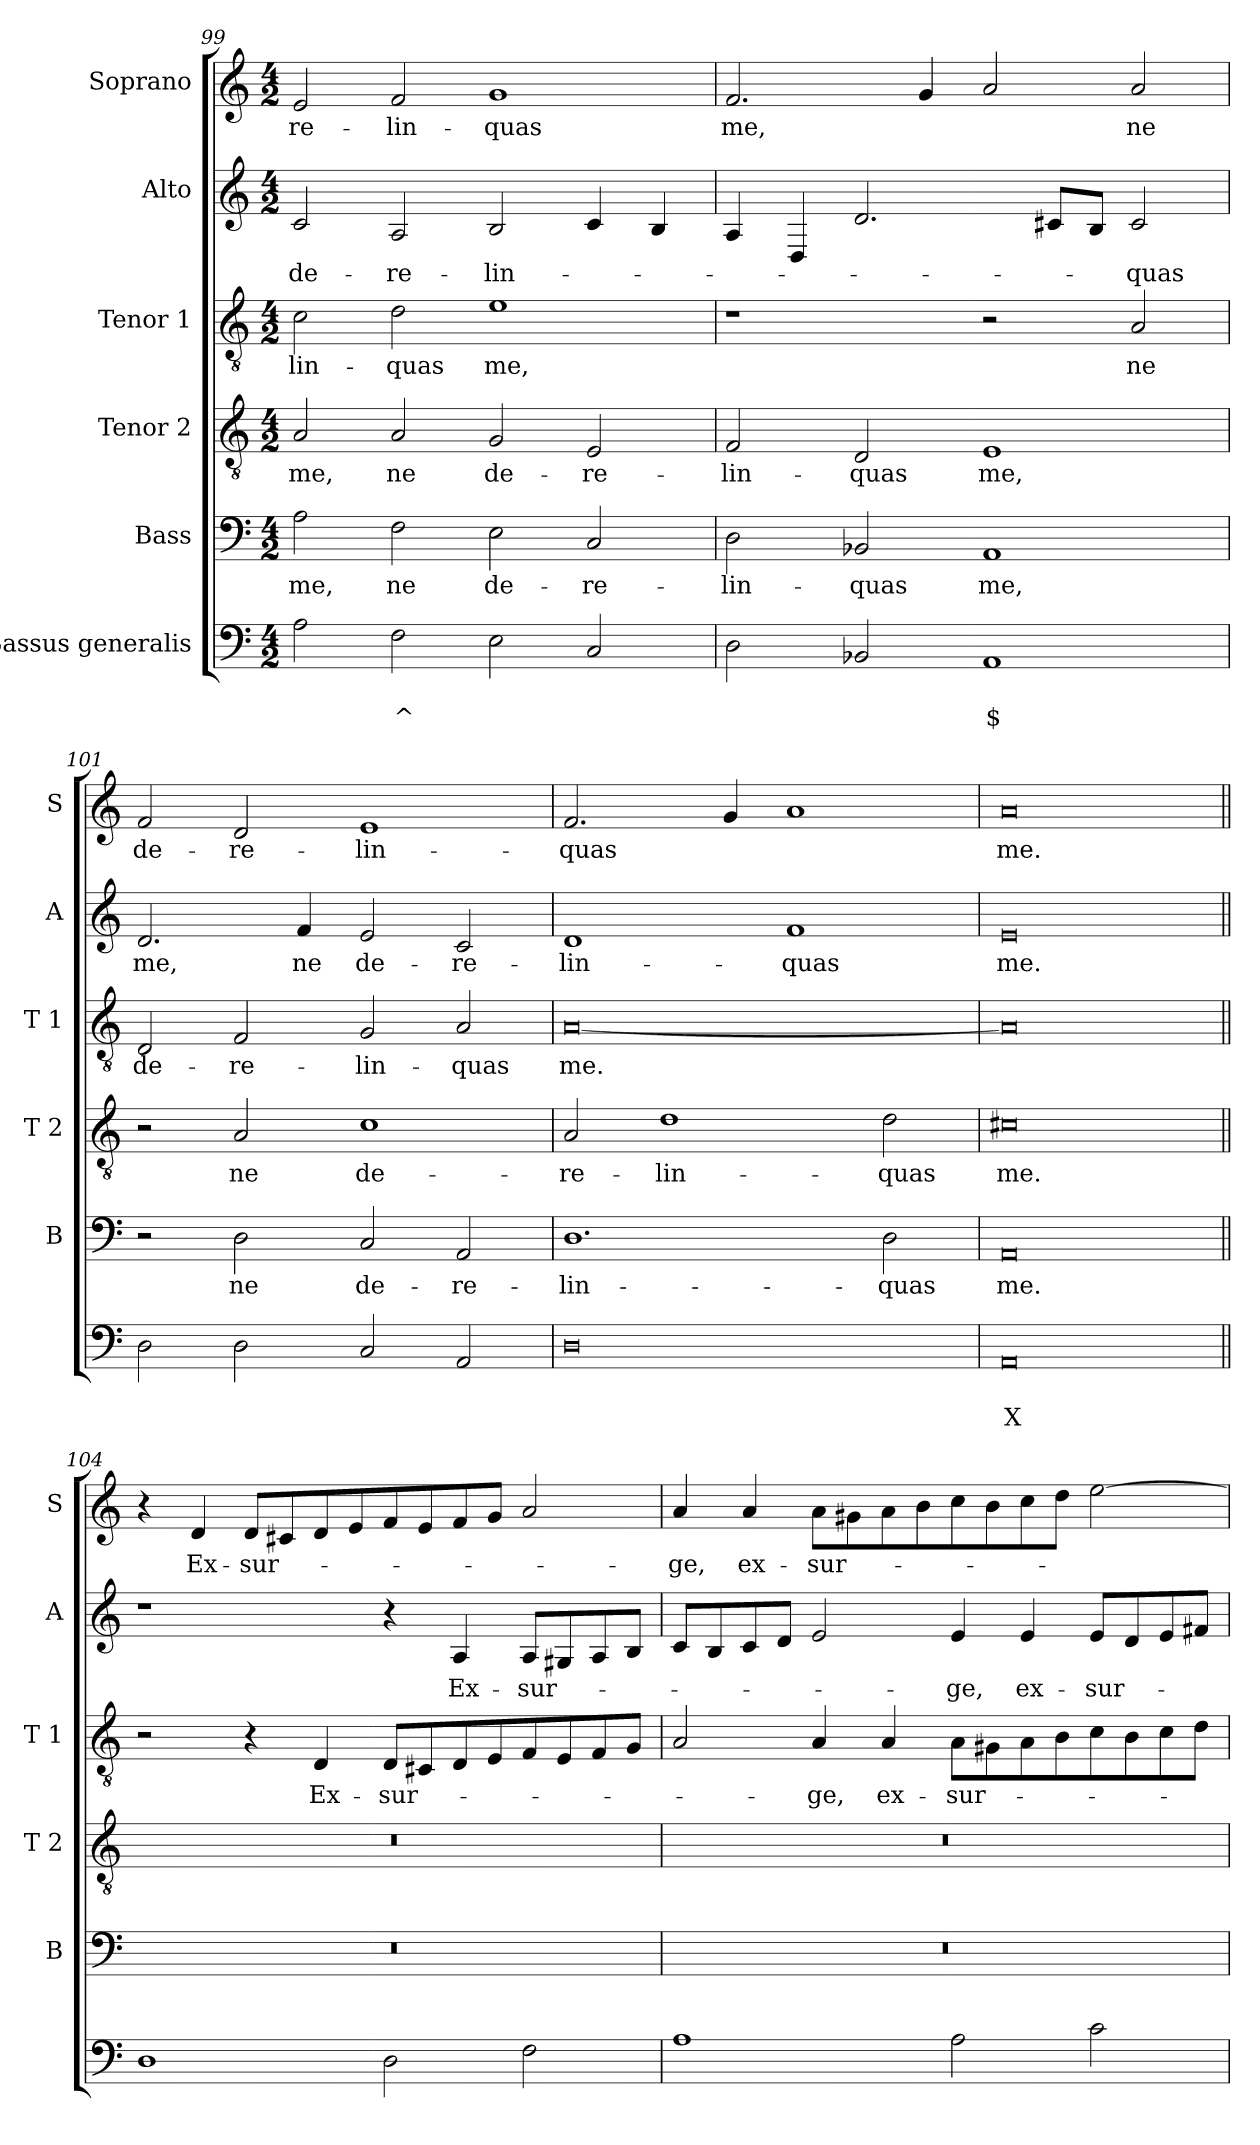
**kern	**text	**text	**kern	**text	**kern	**text	**kern	**text	**kern	**text	**kern	**text
*part6	*part6	*part6	*part5	*part5	*part4	*part4	*part3	*part3	*part2	*part2	*part1	*part1
*staff6	*staff6	*staff6	*staff5	*staff5	*staff4	*staff4	*staff3	*staff3	*staff2	*staff2	*staff1	*staff1
*I"Bassus generalis	*	*	*I"Bass	*	*I"Tenor 2	*	*I"Tenor 1	*	*I"Alto	*	*I"Soprano	*
*	*	*	*I'B	*	*I'T 2	*	*I'T 1	*	*I'A	*	*I'S	*
*clefF4	*	*	*clefF4	*	*clefGv2	*	*clefGv2	*	*clefG2	*	*clefG2	*
*k[]	*	*	*k[]	*	*k[]	*	*k[]	*	*k[]	*	*k[]	*
*C:	*	*	*C:	*	*C:	*	*C:	*	*C:	*	*C:	*
*M4/2	*	*	*M4/2	*	*M4/2	*	*M4/2	*	*M4/2	*	*M4/2	*
=99	=99	=99	=99	=99	=99	=99	=99	=99	=99	=99	=99	=99
!	!	!	!	!LO:LY:b	!	!LO:LY:b	!	!LO:LY:b	!	!LO:LY:b	!	!LO:LY:b
2A\	.	.	2A\	me,	2A/	me,	2c\	-lin-	2c/	de-	2e/	-re-
!	!	!LO:LY:b	!	!LO:LY:b	!	!LO:LY:b	!	!LO:LY:b	!	!LO:LY:b	!	!LO:LY:b
2F\	.	^	2F\	ne	2A/	ne	2d\	-quas	2A/	-re-	2f/	-lin-
!	!	!	!	!LO:LY:b	!	!LO:LY:b	!	!LO:LY:b	!	!LO:LY:b	!	!LO:LY:b
2E\	.	.	2E\	de-	2G/	de-	1e	me,	2B/	-lin-	1g	-quas
!	!	!	!	!LO:LY:b	!	!LO:LY:b	!	!	!	!	!	!
2C/	.	.	2C/	-re-	2E/	-re-	.	.	4c/	.	.	.
.	.	.	.	.	.	.	.	.	4B/	.	.	.
=100	=100	=100	=100	=100	=100	=100	=100	=100	=100	=100	=100	=100
*^	*	*	*	*	*	*	*	*	*	*	*	*
!	!	!	!	!	!LO:LY:b	!	!LO:LY:b	!	!	!	!	!	!LO:LY:b
2D\	1ryy	.	.	2D\	-lin-	2F/	-lin-	1r	.	4A/	.	2.f/	me,
.	.	.	.	.	.	.	.	.	.	4D/	.	.	.
!	!	!	!	!	!LO:LY:b	!	!LO:LY:b	!	!	!	!	!	!
2BB-X/	.	.	.	2BB-X/	-quas	2D/	-quas	.	.	2.d/	.	.	.
.	.	.	.	.	.	.	.	.	.	.	.	4g/	.
!	!	!	!LO:LY:b	!	!LO:LY:b	!	!LO:LY:b	!	!	!	!	!	!
1AA	2ryy	.	$	1AA	me,	1E	me,	2r	.	.	.	2a/	.
.	.	.	.	.	.	.	.	.	.	8c#X/L	.	.	.
.	.	.	.	.	.	.	.	.	.	8B/J	.	.	.
!	!	!	!LO:LY:b	!	!	!	!	!	!LO:LY:b	!	!LO:LY:b	!	!LO:LY:b
.	2ryy	.	X	.	.	.	.	2A/	ne	2c#/	-quas	2a/	ne
=101	=101	=101	=101	=101	=101	=101	=101	=101	=101	=101	=101	=101	=101
!	!	!	!	!	!	!	!	!	!LO:LY:b	!	!LO:LY:b	!	!LO:LY:b
*v	*v	*	*	*	*	*	*	*	*	*	*	*	*
2D\	.	.	2r	.	2r	.	2D/	de-	2.d/	me,	2f/	de-
!	!	!	!	!LO:LY:b	!	!LO:LY:b	!	!LO:LY:b	!	!	!	!LO:LY:b
2D\	.	.	2D\	ne	2A/	ne	2F/	-re-	.	.	2d/	-re-
!	!	!	!	!	!	!	!	!	!	!LO:LY:b	!	!
.	.	.	.	.	.	.	.	.	4f/	ne	.	.
!	!	!	!	!LO:LY:b	!	!LO:LY:b	!	!LO:LY:b	!	!LO:LY:b	!	!LO:LY:b
2C/	.	.	2C/	de-	1c	de-	2G/	-lin-	2e/	de-	1e	-lin-
!	!	!	!	!LO:LY:b	!	!	!	!LO:LY:b	!	!LO:LY:b	!	!
2AA/	.	.	2AA/	-re-	.	.	2A/	-quas	2c/	-re-	.	.
=102	=102	=102	=102	=102	=102	=102	=102	=102	=102	=102	=102	=102
!	!	!	!	!LO:LY:b	!	!LO:LY:b	!	!LO:LY:b	!	!LO:LY:b	!	!LO:LY:b
0D	.	.	1.D	-lin-	2A/	-re-	[0A	me.	1d	-lin-	2.f/	-quas
!	!	!	!	!	!	!LO:LY:b	!	!	!	!	!	!
.	.	.	.	.	1d	-lin-	.	.	.	.	.	.
.	.	.	.	.	.	.	.	.	.	.	4g/	.
!	!	!	!	!	!	!	!	!	!	!LO:LY:b	!	!
.	.	.	.	.	.	.	.	.	1f	-quas	1a	.
!	!	!	!	!LO:LY:b	!	!LO:LY:b	!	!	!	!	!	!
.	.	.	2D\	-quas	2d\	-quas	.	.	.	.	.	.
!!LO:LB:g=z
=103	=103	=103	=103	=103	=103	=103	=103	=103	=103	=103	=103	=103
!	!	!LO:LY:b	!	!LO:LY:b	!	!LO:LY:b	!	!	!	!LO:LY:b	!	!LO:LY:b
0AA	.	X	0AA	me.	0c#X	me.	0A]	.	0e	me.	0a	me.
=104||	=104||	=104||	=104||	=104||	=104||	=104||	=104||	=104||	=104||	=104||	=104||	=104||
1D	.	.	0r	.	0r	.	2r	.	1r	.	4r	.
!	!	!	!	!	!	!	!	!	!	!	!	!LO:LY:b
.	.	.	.	.	.	.	.	.	.	.	4d/	Ex-
!	!	!	!	!	!	!	!	!	!	!	!	!LO:LY:b
.	.	.	.	.	.	.	4r	.	.	.	8d/L	-sur-
.	.	.	.	.	.	.	.	.	.	.	8c#X/	.
!	!	!	!	!	!	!	!	!LO:LY:b	!	!	!	!
.	.	.	.	.	.	.	4D/	Ex-	.	.	8d/	.
.	.	.	.	.	.	.	.	.	.	.	8e/	.
!	!	!	!	!	!	!	!	!LO:LY:b	!	!	!	!
2D\	.	.	.	.	.	.	8D/L	-sur-	4r	.	8f/	.
.	.	.	.	.	.	.	8C#X/	.	.	.	8e/	.
!	!	!	!	!	!	!	!	!	!	!LO:LY:b	!	!
.	.	.	.	.	.	.	8D/	.	4A/	Ex-	8f/	.
.	.	.	.	.	.	.	8E/	.	.	.	8g/J	.
!	!	!	!	!	!	!	!	!	!	!LO:LY:b	!	!
2F\	.	.	.	.	.	.	8F/	.	8A/L	-sur-	2a/	.
.	.	.	.	.	.	.	8E/	.	8G#X/	.	.	.
.	.	.	.	.	.	.	8F/	.	8A/	.	.	.
.	.	.	.	.	.	.	8G/J	.	8B/J	.	.	.
=105	=105	=105	=105	=105	=105	=105	=105	=105	=105	=105	=105	=105
!	!	!	!	!	!	!	!	!	!	!	!	!LO:LY:b
1A	.	.	0r	.	0r	.	2A/	.	8c/L	.	4a/	-ge,
.	.	.	.	.	.	.	.	.	8B/	.	.	.
!	!	!	!	!	!	!	!	!	!	!	!	!LO:LY:b
.	.	.	.	.	.	.	.	.	8c/	.	4a/	ex-
.	.	.	.	.	.	.	.	.	8d/J	.	.	.
!	!	!	!	!	!	!	!	!LO:LY:b	!	!	!	!LO:LY:b
.	.	.	.	.	.	.	4A/	-ge,	2e/	.	8a\L	-sur-
.	.	.	.	.	.	.	.	.	.	.	8g#X\	.
!	!	!	!	!	!	!	!	!LO:LY:b	!	!	!	!
.	.	.	.	.	.	.	4A/	ex-	.	.	8a\	.
.	.	.	.	.	.	.	.	.	.	.	8b\	.
!	!	!	!	!	!	!	!	!LO:LY:b	!	!LO:LY:b	!	!
2A\	.	.	.	.	.	.	8A\L	-sur-	4e/	-ge,	8cc\	.
.	.	.	.	.	.	.	8G#X\	.	.	.	8b\	.
!	!	!	!	!	!	!	!	!	!	!LO:LY:b	!	!
.	.	.	.	.	.	.	8A\	.	4e/	ex-	8cc\	.
.	.	.	.	.	.	.	8B\	.	.	.	8dd\J	.
!	!	!	!	!	!	!	!	!	!	!LO:LY:b	!	!
2c\	.	.	.	.	.	.	8c\	.	8e/L	-sur-	[2ee\	.
.	.	.	.	.	.	.	8B\	.	8d/	.	.	.
.	.	.	.	.	.	.	8c\	.	8e/	.	.	.
.	.	.	.	.	.	.	8d\J	.	8f#X/J	.	.	.
=	=	=	=	=	=	=	=	=	=	=	=	=
*-	*-	*-	*-	*-	*-	*-	*-	*-	*-	*-	*-	*-
